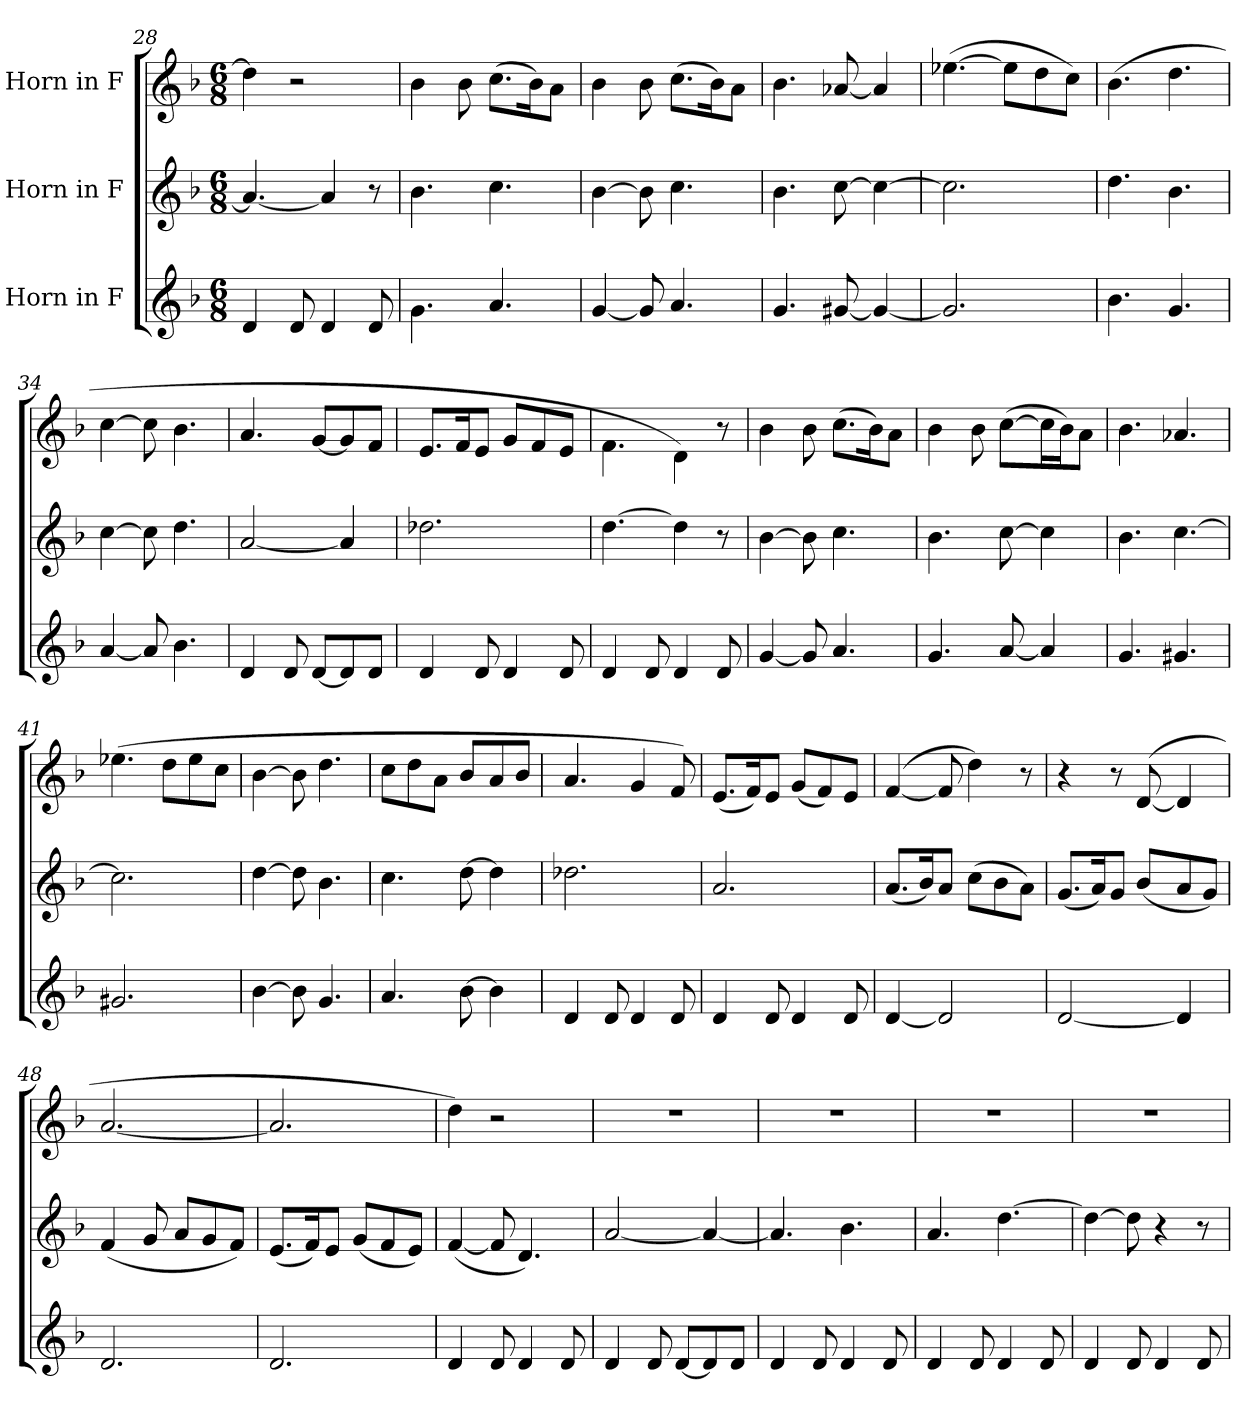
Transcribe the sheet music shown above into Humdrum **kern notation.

**kern	**kern	**kern
*part3	*part2	*part1
*staff3	*staff2	*staff1
*I"Horn in F	*I"Horn in F	*I"Horn in F
*clefG2	*clefG2	*clefG2
*ITrd4c7	*ITrd4c7	*ITrd4c7
*k[b-e-]	*k[b-e-]	*k[b-e-]
*M6/8	*M6/8	*M6/8
=28	=28	=28
4G/	4.d/_	4g\]
8G/	.	2r
4G/	4d/]	.
8G/	8r	.
=29	=29	=29
4.c\	4.e-\	4e-\
.	.	8e-\
4.d/	4.f\	(8.f\L
.	.	16e-\K)
.	.	8d\J
=30	=30	=30
[4c/	[4e-\	4e-\
8c/]	8e-\]	8e-\
4.d/	4.f\	(8.f\L
.	.	16e-\K)
.	.	8d\J
!!LO:LB:g=z
=31	=31	=31
4.c/	4.e-\	4.e-\
[8c#X/	[8f\	[8d-X/
4c#/_	4f\_	4d-/]
=32	=32	=32
2.c#/]	2.f\]	([4.a-X\
.	.	8a-\L]
.	.	8g\
.	.	8f\J)
=33	=33	=33
4.e-\	4.g\	(4.e-\
4.c/	4.e-\	4.g\
=34	=34	=34
[4d/	[4f\	[4f\
8d/]	8f\]	8f\]
4.e-\	4.g\	4.e-\
=35	=35	=35
4G/	[2d/	4.d/
8G/	.	.
[8G/L	.	[8c/L
8G/]	4d/]	8c/]
8G/J	.	8B-/J
=36	=36	=36
4G/	2.g-X\	8.A/L
.	.	16B-/K
8G/	.	8A/J
4G/	.	8c/L
.	.	8B-/
8G/	.	8A/J
=37	=37	=37
4G/	[4.g\	4.B-\
8G/	.	.
4G/	4g\]	4G\)
8G/	8r	8r
!!LO:LB:g=z
=38	=38	=38
[4c/	[4e-\	4e-\
8c/]	8e-\]	8e-\
4.d/	4.f\	(8.f\L
.	.	16e-\K)
.	.	8d\J
=39	=39	=39
4.c/	4.e-\	4e-\
.	.	8e-\
[8d/	[8f\	([8f\L
4d/]	4f\]	16f\L]
.	.	16e-\J)
.	.	8d\J
=40	=40	=40
4.c/	4.e-\	4.e-\
4.c#X/	[4.f\	4.d-X/
=41	=41	=41
2.c#X/	2.f\]	(4.a-X\
.	.	8g\L
.	.	8a-\
.	.	8f\J
=42	=42	=42
[4e-\	[4g\	[4e-\
8e-\]	8g\]	8e-\]
4.c/	4.e-\	4.g\
=43	=43	=43
4.d/	4.f\	8f\L
.	.	8g\
.	.	8d\J
[8e-\	[8g\	8e-/L
4e-\]	4g\]	8d/
.	.	8e-/J
=44	=44	=44
4G/	2.g-X\	4.d/
8G/	.	.
4G/	.	4c/
8G/	.	8B-/)
!!LO:PB:g=z
=45	=45	=45
4G/	2.d/	(8.A/L
.	.	16B-/K)
8G/	.	8A/J
4G/	.	(8c/L
.	.	8B-/)
8G/	.	8A/J
=46	=46	=46
[4G/	(8.d/L	([4B-/
.	16e-/K)	.
2G/]	8d/J	8B-/]
.	(8f\L	4g\)
.	8e-\	.
.	8d\J)	8r
=47	=47	=47
[2G/	(8.c/L	4r
.	16d/K)	.
.	8c/J	8r
.	(8e-/L	([8G/
4G/]	8d/	4G/]
.	8c/J)	.
=48	=48	=48
2.G/	(4B-/	[2.d/
.	8c/	.
.	8d/L	.
.	8c/	.
.	8B-/J)	.
=49	=49	=49
2.G/	(8.A/L	2.d/]
.	16B-/K)	.
.	8A/J	.
.	(8c/L	.
.	8B-/	.
.	8A/J)	.
=50	=50	=50
4G/	([4B-/	4g\)
8G/	8B-/]	2r
4G/	4.G/)	.
8G/	.	.
!!LO:LB:g=z
=51	=51	=51
4G/	[2d/	2.r
8G/	.	.
[8G/L	.	.
8G/]	4d/_	.
8G/J	.	.
=52	=52	=52
4G/	4.d/]	2.r
8G/	.	.
4G/	4.e-\	.
8G/	.	.
=53	=53	=53
4G/	4.d/	2.r
8G/	.	.
4G/	[4.g\	.
8G/	.	.
=54	=54	=54
4G/	4g\_	2.r
8G/	8g\]	.
4G/	4r	.
8G/	8r	.
=	=	=
*-	*-	*-
